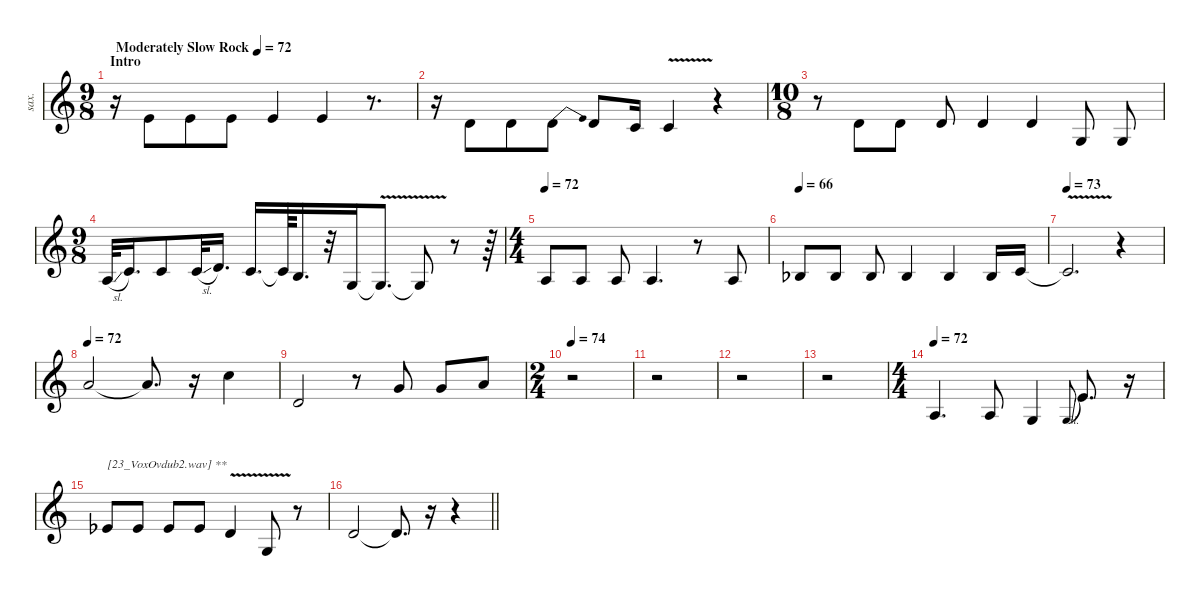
\defaultSystemsLayout 4
\hideDynamics
\bracketExtendMode nobrackets
\otherSystemsTrackNameOrientation horizontal
\track ("Vox 2" "sax.") {instrument sopranosax}
\staff {score}
\tuning (E4 B3 G3 D3 A2 E2)
\displaytranspose 2
\ts (9 8)
\beaming (8 3 3 3)
\section ("" "Intro")
\tempo (72 "Moderately Slow Rock")
\clef g2
\ks c
r.16{dy f instrument sopranosax beam Down} 12.4.8{beam Up} 12.4.8{beam Up} 12.4.8{beam Up} 12.4.4{beam Up} 12.4.4{beam Up} r.8{d beam Up} |
r.16{beam Down} 10.4.8{beam Up} 10.4.8{beam Up} 10.4{be (bend 0 0 15 4)}.8{beam Up} 10.4.8{beam Up} 13.5.16{beam Up} 13.5{v}.4{beam Up} r.4{beam Up} |
\ts (10 8)
\beaming (8 3 3 3 1)
r.8{beam Down} 10.4.8{beam Up} 10.4.8{beam Up} 10.4.8{beam Up} 10.4.4{beam Up} 10.4.4{beam Up} 8.5.8{beam Up} 8.5.8{beam Up} |
\ts (9 8)
\beaming (8 3 3 3)
5.4{sl}.32{beam Up} 8.4.16{d beam Up} 8.4.8{beam Up} 8.4{sl}.32{beam Up} 10.4.16{d beam Up} 8.4.16{d beam Up} 8.4{t}.64{beam Up} 7.4.16{d beam Up} r.32{beam Up} 8.5.16{beam Up} 8.5{v t}.8{d beam Up} 8.5{v t}.8{beam Up} r.8{beam Up} r.64{beam Up} |
\ts (4 4)
\beaming (8 2 2 2 2)
\tempo 72
10.5.8{beam Up} 10.5.8{beam Up} 10.5.8{beam Up} 10.5.4{d beam Up} r.8{beam Up} 10.5.8{beam Up} |
\tempo 66
11.5{acc b}.8{beam Up} 11.5{acc b}.8{beam Up} 11.5{acc b}.8{beam Up} 11.5{acc b}.4{beam Up} 11.5{acc b}.4{beam Up} 11.5{acc b}.16{beam Up} 13.5.16{beam Up} |
\tempo 73
13.5{v t}.2{d beam Up} r.4{beam Up} |
\tempo 72
8.2.2{beam Up} 8.2{t}.8{d beam Up} r.16{beam Up} 11.2.4{beam Down} |
10.4.2{beam Up} r.8{beam Up} 10.3.8{dy mf beam Up} 10.3.8{beam Up} 12.3.8{beam Up} |
\ts (2 4)
\beaming (8 2 2)
\tempo 74
r.2{beam Down} |
r.2{beam Down} |
r.2{beam Down} |
r.2{beam Down} |
\ts (4 4)
\beaming (8 2 2 2 2)
\tempo 72
10.5.4{d dy f beam Up} 10.5.8{beam Up} 8.5.4{beam Up} 3.4{sl}.8{gr onbeat dy mf beam Up} 12.4.8{d dy f beam Up} r.16{beam Up} |
11.4{acc b}.8{txt "[23_VoxOvdub2.wav] **" beam Up} 11.4{acc b}.8{beam Up} 11.4{acc b}.8{beam Up} 11.4{acc b}.8{beam Up} 10.4{v}.4{beam Up} 8.5{v}.8{beam Up} r.8{beam Up} |
\barLineRight lightlight
10.4.2{beam Up} 10.4{t}.8{d beam Up} r.16{beam Up} r.4{beam Up}
